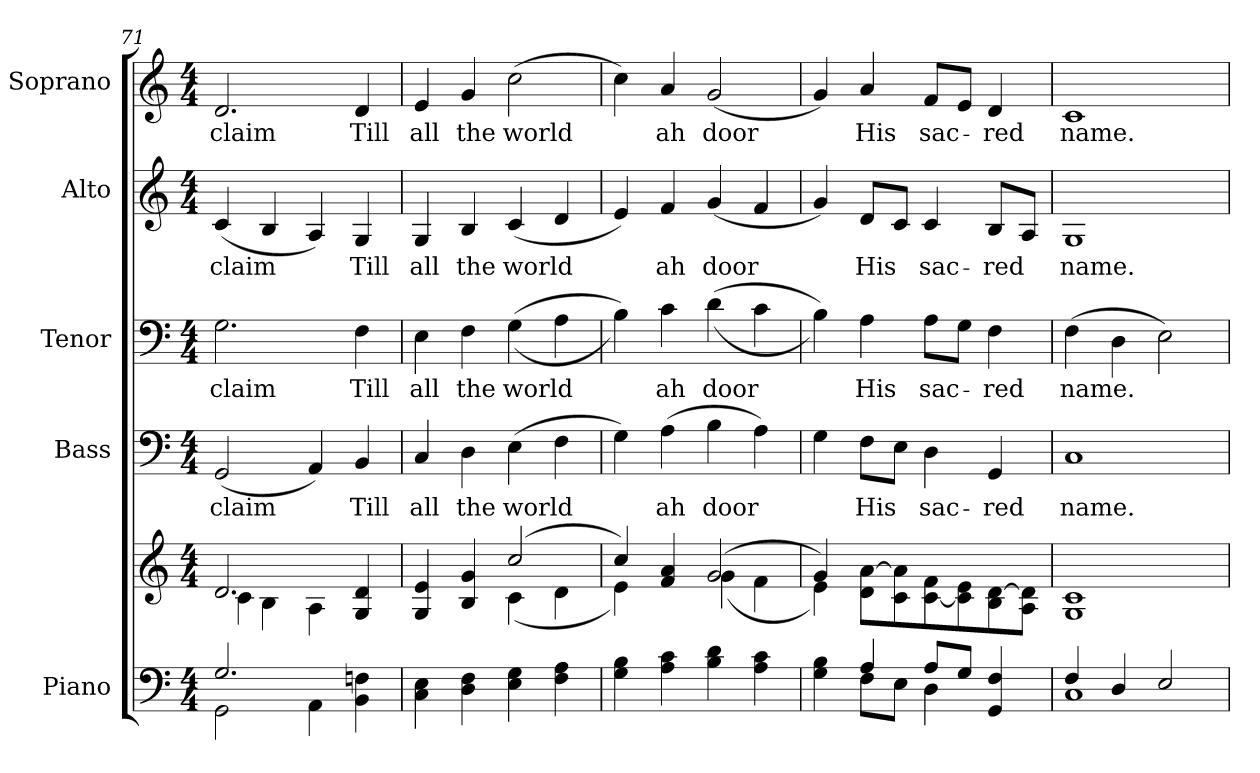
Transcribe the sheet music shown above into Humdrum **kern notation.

**kern	**kern	**kern	**text	**kern	**text	**kern	**text	**kern	**text
*part5	*part5	*part4	*part4	*part3	*part3	*part2	*part2	*part1	*part1
*staff6	*staff5	*staff4	*staff4	*staff3	*staff3	*staff2	*staff2	*staff1	*staff1
*I"Piano	*	*I"Bass	*	*I"Tenor	*	*I"Alto	*	*I"Soprano	*
*I'Pno.	*	*I'B.	*	*I'T.	*	*I'A.	*	*I'S.	*
*clefF4	*clefG2	*clefF4	*	*clefF4	*	*clefG2	*	*clefG2	*
*k[]	*k[]	*k[]	*	*k[]	*	*k[]	*	*k[]	*
*C:	*C:	*C:	*	*C:	*	*C:	*	*C:	*
*M4/4	*M4/4	*M4/4	*	*M4/4	*	*M4/4	*	*M4/4	*
=71	=71	=71	=71	=71	=71	=71	=71	=71	=71
*^	*^	*	*	*	*	*	*	*	*
!	!	!	!	!	!LO:LY:b:color=#000000	!	!	!	!	!	!
!	!	!	!	!	!	!	!LO:LY:b:color=#000000	!	!	!	!
!	!	!	!	!	!	!	!	!	!LO:LY:b:color=#000000	!	!
!	!	!	!	!	!	!	!	!	!	!	!LO:LY:b:color=#000000
2.Gi/	2GGi\	2.di/	4ci\	(2GGi/	-claim	2.Gi\	-claim	(4ci/	-claim	2.di/	-claim
.	.	.	4Bi\	.	.	.	.	4Bi/	.	.	.
.	4AAi\	.	4Ai\	4AAi/)	.	.	.	4Ai/)	.	.	.
!	!	!	!	!	!LO:LY:b:color=#000000	!	!	!	!	!	!
!	!	!	!	!	!	!	!LO:LY:b:color=#000000	!	!	!	!
!	!	!	!	!	!	!	!	!	!LO:LY:b:color=#000000	!	!
!	!	!	!	!	!	!	!	!	!	!	!LO:LY:b:color=#000000
4BBi\ 4Fni	4ryy	4Gi/ 4di	4ryy	4BBi/	Till	4Fi\	Till	4Gi/	Till	4di/	Till
*v	*v	*	*	*	*	*	*	*	*	*	*
=72	=72	=72	=72	=72	=72	=72	=72	=72	=72	=72
*^	*	*	*	*	*	*	*	*	*	*
!	!	!	!	!	!LO:LY:b:color=#000000	!	!	!	!	!	!
*v	*v	*	*	*	*	*	*	*	*	*	*
*^	*	*	*	*	*	*	*	*	*	*
!	!	!	!	!	!	!	!LO:LY:b:color=#000000	!	!	!	!
*v	*v	*	*	*	*	*	*	*	*	*	*
*^	*	*	*	*	*	*	*	*	*	*
!	!	!	!	!	!	!	!	!	!LO:LY:b:color=#000000	!	!
*v	*v	*	*	*	*	*	*	*	*	*	*
*^	*	*	*	*	*	*	*	*	*	*
!	!	!	!	!	!	!	!	!	!	!	!LO:LY:b:color=#000000
*v	*v	*	*	*	*	*	*	*	*	*	*
4Ci\ 4Ei	4Gi/ 4ei	2ryy	4Ci/	all	4Ei\	all	4Gi/	all	4ei/	all
!	!	!	!	!LO:LY:b:color=#000000	!	!	!	!	!	!
!	!	!	!	!	!	!LO:LY:b:color=#000000	!	!	!	!
!	!	!	!	!	!	!	!	!LO:LY:b:color=#000000	!	!
!	!	!	!	!	!	!	!	!	!	!LO:LY:b:color=#000000
4Di\ 4Fi	4Bi/ 4gi	.	4Di\	the	4Fi\	the	4Bi/	the	4gi/	the
!	!	!	!	!LO:LY:b:color=#000000	!	!	!	!	!	!
!	!	!	!	!	!	!LO:LY:b:color=#000000	!	!	!	!
!	!	!	!	!	!	!	!	!LO:LY:b:color=#000000	!	!
!	!	!	!	!	!	!	!	!	!	!LO:LY:b:color=#000000
4Ei\ 4Gi	(2cci/	(4ci\	(4Ei\	world	((4Gi\	world	(4ci/	world	(2cci\	world
4Fi\ 4Ai	.	4di\	4Fi\	.	4Ai\	.	4di/	.	.	.
!!LO:PB:g=z
=73	=73	=73	=73	=73	=73	=73	=73	=73	=73	=73
4Gi\ 4Bi	4cci/)	4ei\)	4Gi\)	.	4Bi\))	.	4ei/)	.	4cci\)	.
!	!	!	!	!LO:LY:b:color=#000000	!	!	!	!	!	!
!	!	!	!	!	!	!LO:LY:b:color=#000000	!	!	!	!
!	!	!	!	!	!	!	!	!LO:LY:b:color=#000000	!	!
!	!	!	!	!	!	!	!	!	!	!LO:LY:b:color=#000000
4Ai\ 4ci	4fi/ 4ai	4ryy	(4Ai\	ah	4ci\	ah	4fi/	ah	4ai/	ah
!	!	!	!	!LO:LY:b:color=#000000	!	!	!	!	!	!
!	!	!	!	!	!	!LO:LY:b:color=#000000	!	!	!	!
!	!	!	!	!	!	!	!	!LO:LY:b:color=#000000	!	!
!	!	!	!	!	!	!	!	!	!	!LO:LY:b:color=#000000
4Bi\ 4di	(2gi/	(4gi\	4Bi\	door	((4di\	door	(4gi/	door	(2gi/	door
4Ai\ 4ci	.	4fi\	4Ai\)	.	4ci\	.	4fi/	.	.	.
=74	=74	=74	=74	=74	=74	=74	=74	=74	=74	=74
*^	*	*	*	*	*	*	*	*	*	*
4Gi\ 4Bi	4ryy	4gi/)	4ei\)	4Gi\	.	4Bi\))	.	4gi/)	.	4gi/)	.
!	!	!	!	!	!LO:LY:b:color=#000000	!	!	!	!	!	!
!	!	!	!	!	!	!	!LO:LY:b:color=#000000	!	!	!	!
!	!	!	!	!	!	!	!	!	!LO:LY:b:color=#000000	!	!
!	!	!	!	!	!	!	!	!	!	!	!LO:LY:b:color=#000000
4Ai/	8Fi\L	8di\ [>8aiL	4ryy	8Fi\L	His	4Ai\	His	8di/L	His	4ai/	His
.	8Ei\J	8ci\ 8ai]	.	8Ei\J	.	.	.	8ci/J	.	.	.
!	!	!	!	!	!LO:LY:b:color=#000000	!	!	!	!	!	!
!	!	!	!	!	!	!	!LO:LY:b:color=#000000	!	!	!	!
!	!	!	!	!	!	!	!	!	!LO:LY:b:color=#000000	!	!
!	!	!	!	!	!	!	!	!	!	!	!LO:LY:b:color=#000000
8Ai/L	4Di\	[<8ci\ 8fi	2ryy	4Di\	sac-	8Ai\L	sac-	4ci/	sac-	8fi/L	sac-
8Gi/J	.	8ci\] 8ei	.	.	.	8Gi\J	.	.	.	8ei/J	.
!	!	!	!	!	!LO:LY:b:color=#000000	!	!	!	!	!	!
!	!	!	!	!	!	!	!LO:LY:b:color=#000000	!	!	!	!
!	!	!	!	!	!	!	!	!	!LO:LY:b:color=#000000	!	!
!	!	!	!	!	!	!	!	!	!	!	!LO:LY:b:color=#000000
4GGi/ 4Fi	4ryy	8Bi\ [>8di	.	4GGi/	-red	4Fi\	-red	8Bi/L	-red	4di/	-red
.	.	8Ai\ 8di]J	.	.	.	.	.	8Ai/J	.	.	.
*	*	*v	*v	*	*	*	*	*	*	*	*
=75	=75	=75	=75	=75	=75	=75	=75	=75	=75	=75
!	!	!	!	!LO:LY:b:color=#000000	!	!	!	!	!	!
!	!	!	!	!	!	!LO:LY:b:color=#000000	!	!	!	!
!	!	!	!	!	!	!	!	!LO:LY:b:color=#000000	!	!
!	!	!	!	!	!	!	!	!	!	!LO:LY:b:color=#000000
4Fi/	1Ci	1Gi 1ci	1Ci	name.	(4Fi\	name.	1Gi	name.	1ci	name.
4Di/	.	.	.	.	4Di\	.	.	.	.	.
2Ei/	.	.	.	.	2Ei\)	.	.	.	.	.
*v	*v	*	*	*	*	*	*	*	*	*
=	=	=	=	=	=	=	=	=	=
*-	*-	*-	*-	*-	*-	*-	*-	*-	*-
